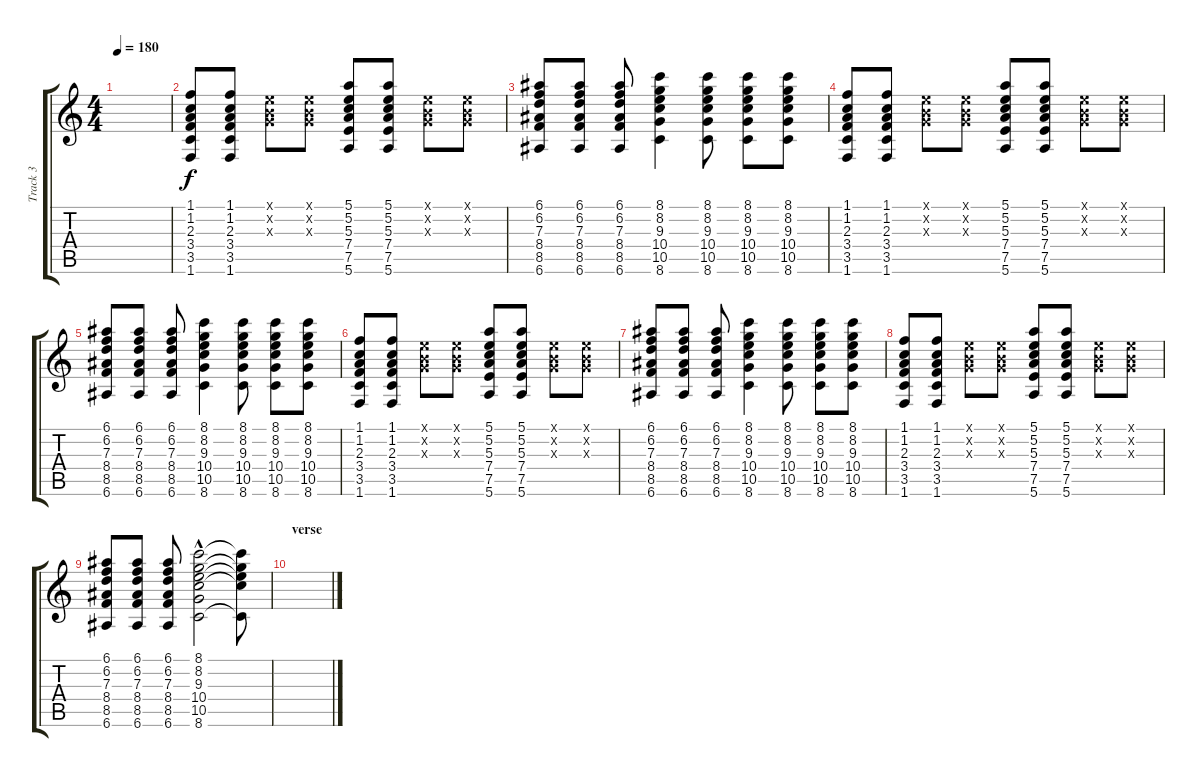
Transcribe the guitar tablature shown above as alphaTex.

\track ("Track 3" "Track 3") {instrument distortionguitar}
\staff {score tabs}
\tuning (E4 B3 G3 D3 A2 E2) {hide}
\ts (4 4)
\tempo 180
\clef g2
\ks c
|
(1.1 1.2 2.3 3.4 3.5 1.6).8 (1.1 1.2 2.3 3.4 3.5 1.6).8 (0.1{x} 0.2{x} 0.3{x}).8 (0.1{x} 0.2{x} 0.3{x}).8 (5.1 5.2 5.3 7.4 7.5 5.6).8 (5.1 5.2 5.3 7.4 7.5 5.6).8 (0.1{x} 0.2{x} 0.3{x}).8 (0.1{x} 0.2{x} 0.3{x}).8 |
(6.1 6.2 7.3 8.4 8.5 6.6).8 (6.1 6.2 7.3 8.4 8.5 6.6).8 (6.1 6.2 7.3 8.4 8.5 6.6).8 (8.1 8.2 9.3 10.4 10.5 8.6).4 (8.1 8.2 9.3 10.4 10.5 8.6).8 (8.1 8.2 9.3 10.4 10.5 8.6).8 (8.1 8.2 9.3 10.4 10.5 8.6).8 |
(1.1 1.2 2.3 3.4 3.5 1.6).8 (1.1 1.2 2.3 3.4 3.5 1.6).8 (0.1{x} 0.2{x} 0.3{x}).8 (0.1{x} 0.2{x} 0.3{x}).8 (5.1 5.2 5.3 7.4 7.5 5.6).8 (5.1 5.2 5.3 7.4 7.5 5.6).8 (0.1{x} 0.2{x} 0.3{x}).8 (0.1{x} 0.2{x} 0.3{x}).8 |
(6.1 6.2 7.3 8.4 8.5 6.6).8 (6.1 6.2 7.3 8.4 8.5 6.6).8 (6.1 6.2 7.3 8.4 8.5 6.6).8 (8.1 8.2 9.3 10.4 10.5 8.6).4 (8.1 8.2 9.3 10.4 10.5 8.6).8 (8.1 8.2 9.3 10.4 10.5 8.6).8 (8.1 8.2 9.3 10.4 10.5 8.6).8 |
(1.1 1.2 2.3 3.4 3.5 1.6).8 (1.1 1.2 2.3 3.4 3.5 1.6).8 (0.1{x} 0.2{x} 0.3{x}).8 (0.1{x} 0.2{x} 0.3{x}).8 (5.1 5.2 5.3 7.4 7.5 5.6).8 (5.1 5.2 5.3 7.4 7.5 5.6).8 (0.1{x} 0.2{x} 0.3{x}).8 (0.1{x} 0.2{x} 0.3{x}).8 |
(6.1 6.2 7.3 8.4 8.5 6.6).8 (6.1 6.2 7.3 8.4 8.5 6.6).8 (6.1 6.2 7.3 8.4 8.5 6.6).8 (8.1 8.2 9.3 10.4 10.5 8.6).4 (8.1 8.2 9.3 10.4 10.5 8.6).8 (8.1 8.2 9.3 10.4 10.5 8.6).8 (8.1 8.2 9.3 10.4 10.5 8.6).8 |
(1.1 1.2 2.3 3.4 3.5 1.6).8 (1.1 1.2 2.3 3.4 3.5 1.6).8 (0.1{x} 0.2{x} 0.3{x}).8 (0.1{x} 0.2{x} 0.3{x}).8 (5.1 5.2 5.3 7.4 7.5 5.6).8 (5.1 5.2 5.3 7.4 7.5 5.6).8 (0.1{x} 0.2{x} 0.3{x}).8 (0.1{x} 0.2{x} 0.3{x}).8 |
(6.1 6.2 7.3 8.4 8.5 6.6).8 (6.1 6.2 7.3 8.4 8.5 6.6).8 (6.1 6.2 7.3 8.4 8.5 6.6).8 (8.1 8.2 9.3 10.4 10.5{hac} 8.6).2 (8.1{t} 8.2{t} 9.3{t} 10.4{t} 8.6{t}).8 |
\section ("" "verse")
